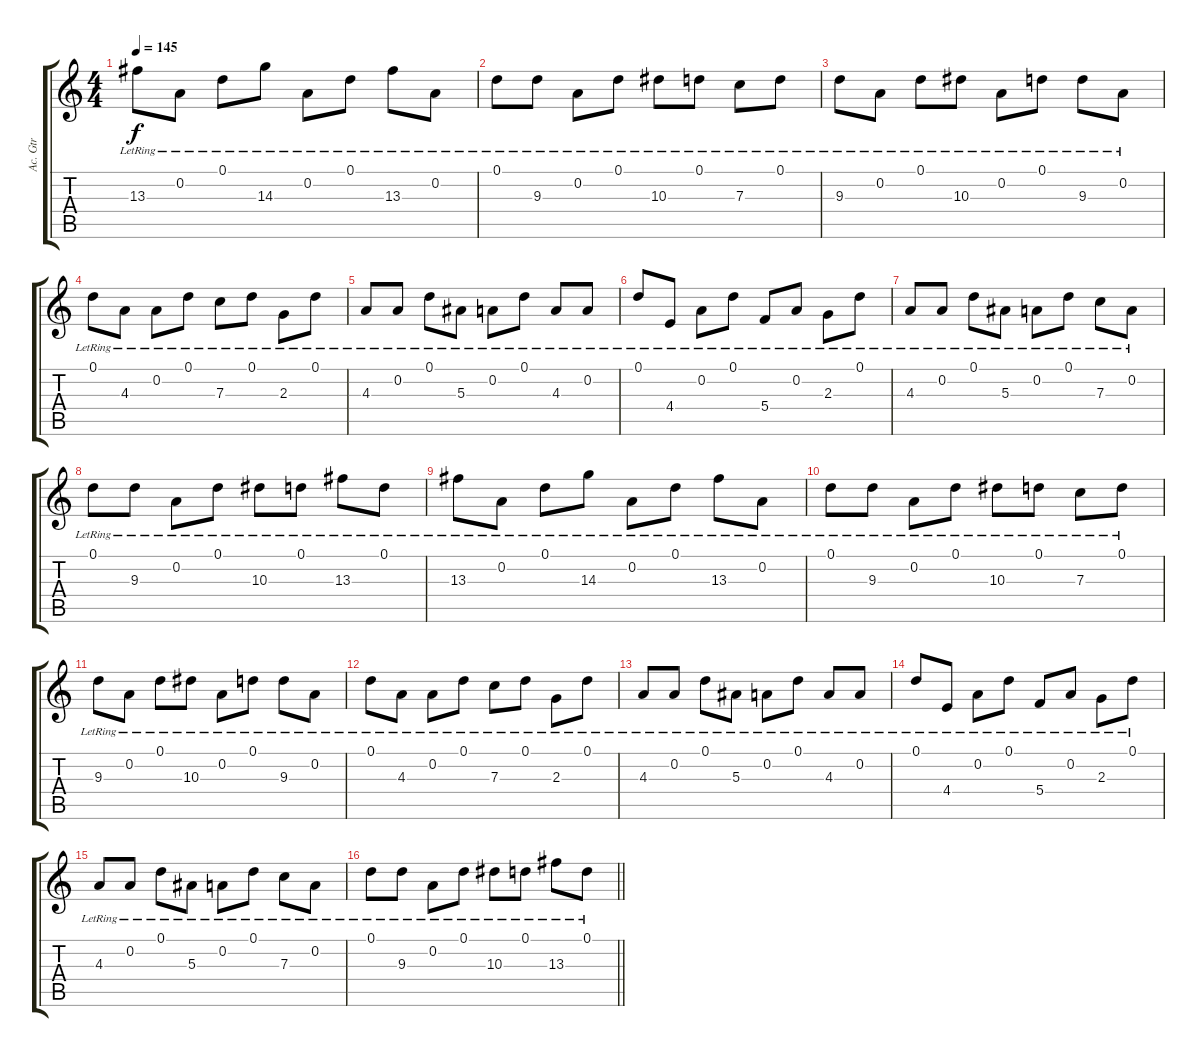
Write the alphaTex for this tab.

\track ("Ac. Gtr" "Ac. Gtr") {instrument electricguitarclean}
\staff {score tabs}
\tuning (D4 A3 F3 C3 G2 D2) {hide}
\ts (4 4)
\tempo 145
\clef g2
\ks c
13.3{lr}.8{dy f} 0.2{lr}.8 0.1{lr}.8 14.3{lr}.8 0.2{lr}.8 0.1{lr}.8 13.3{lr}.8 0.2{lr}.8 |
0.1{lr}.8 9.3{lr}.8 0.2{lr}.8 0.1{lr}.8 10.3{lr}.8 0.1{lr}.8 7.3{lr}.8 0.1{lr}.8 |
9.3{lr}.8 0.2{lr}.8 0.1{lr}.8 10.3{lr}.8 0.2{lr}.8 0.1{lr}.8 9.3{lr}.8 0.2{lr}.8 |
0.1{lr}.8 4.3{lr}.8 0.2{lr}.8 0.1{lr}.8 7.3{lr}.8 0.1{lr}.8 2.3{lr}.8 0.1{lr}.8 |
4.3{lr}.8 0.2{lr}.8 0.1{lr}.8 5.3{lr}.8 0.2{lr}.8 0.1{lr}.8 4.3{lr}.8 0.2{lr}.8 |
0.1{lr}.8 4.4{lr}.8 0.2{lr}.8 0.1{lr}.8 5.4{lr}.8 0.2{lr}.8 2.3{lr}.8 0.1{lr}.8 |
4.3{lr}.8 0.2{lr}.8 0.1{lr}.8 5.3{lr}.8 0.2{lr}.8 0.1{lr}.8 7.3{lr}.8 0.2{lr}.8 |
0.1{lr}.8 9.3{lr}.8 0.2{lr}.8 0.1{lr}.8 10.3{lr}.8 0.1{lr}.8 13.3{lr}.8 0.1{lr}.8 |
13.3{lr}.8 0.2{lr}.8 0.1{lr}.8 14.3{lr}.8 0.2{lr}.8 0.1{lr}.8 13.3{lr}.8 0.2{lr}.8 |
0.1{lr}.8 9.3{lr}.8 0.2{lr}.8 0.1{lr}.8 10.3{lr}.8 0.1{lr}.8 7.3{lr}.8 0.1{lr}.8 |
9.3{lr}.8 0.2{lr}.8 0.1{lr}.8 10.3{lr}.8 0.2{lr}.8 0.1{lr}.8 9.3{lr}.8 0.2{lr}.8 |
0.1{lr}.8 4.3{lr}.8 0.2{lr}.8 0.1{lr}.8 7.3{lr}.8 0.1{lr}.8 2.3{lr}.8 0.1{lr}.8 |
4.3{lr}.8 0.2{lr}.8 0.1{lr}.8 5.3{lr}.8 0.2{lr}.8 0.1{lr}.8 4.3{lr}.8 0.2{lr}.8 |
0.1{lr}.8 4.4{lr}.8 0.2{lr}.8 0.1{lr}.8 5.4{lr}.8 0.2{lr}.8 2.3{lr}.8 0.1{lr}.8 |
4.3{lr}.8 0.2{lr}.8 0.1{lr}.8 5.3{lr}.8 0.2{lr}.8 0.1{lr}.8 7.3{lr}.8 0.2{lr}.8 |
\barLineRight lightlight
0.1{lr}.8 9.3{lr}.8 0.2{lr}.8 0.1{lr}.8 10.3{lr}.8 0.1{lr}.8 13.3{lr}.8 0.1{lr}.8
